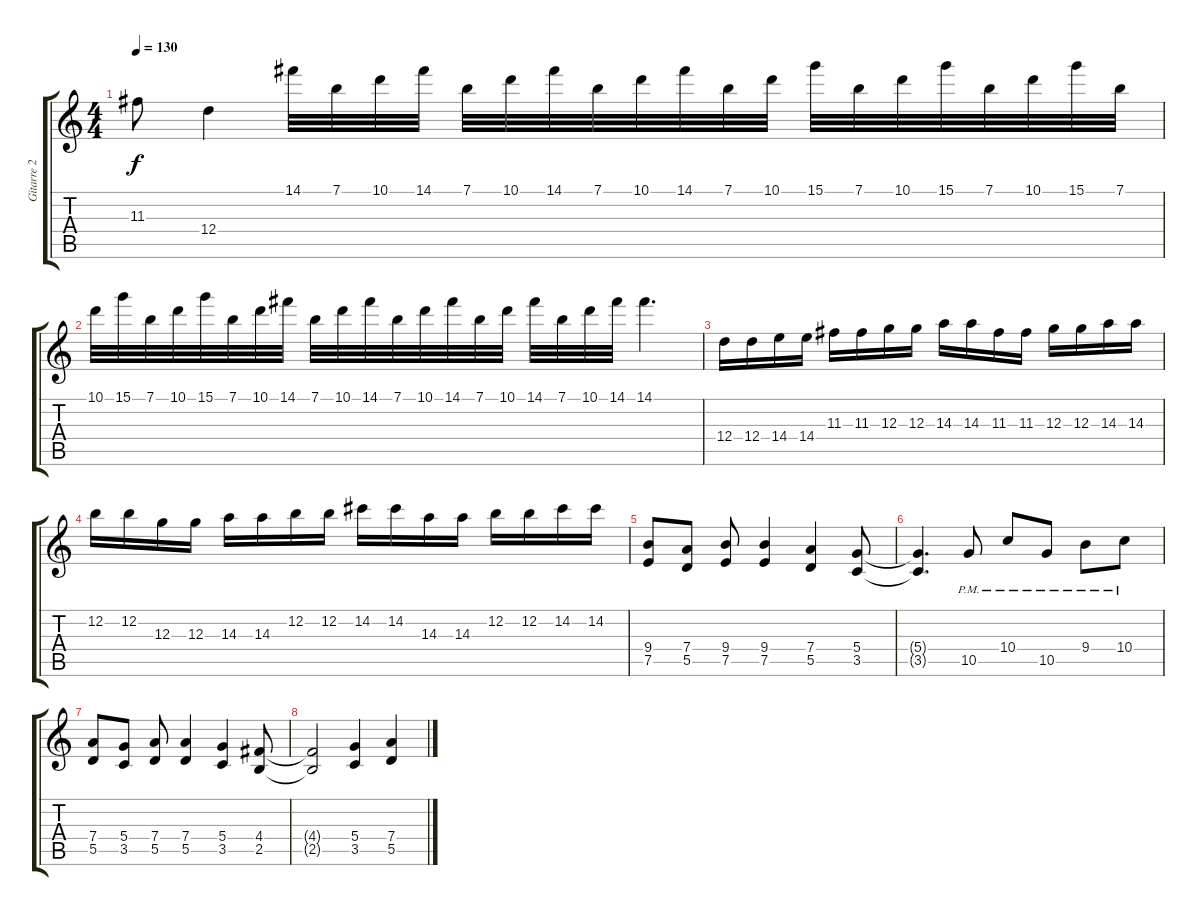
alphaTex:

\track ("Gitarre 2" "Gitarre 2") {instrument overdrivenguitar}
\staff {score tabs}
\tuning (E4 B3 G3 D3 A2 E2) {hide}
\ts (4 4)
\tempo 130
\clef g2
\ks c
11.3.8{dy f} 12.4.4 14.1.32 7.1.32 10.1.32 14.1.32 7.1.32 10.1.32 14.1.32 7.1.32 10.1.32 14.1.32 7.1.32 10.1.32 15.1.32 7.1.32 10.1.32 15.1.32 7.1.32 10.1.32 15.1.32 7.1.32 |
10.1.32 15.1.32 7.1.32 10.1.32 15.1.32 7.1.32 10.1.32 14.1.32 7.1.32 10.1.32 14.1.32 7.1.32 10.1.32 14.1.32 7.1.32 10.1.32 14.1.32 7.1.32 10.1.32 14.1.32 14.1.4{d} |
12.4.16 12.4.16 14.4.16 14.4.16 11.3.16 11.3.16 12.3.16 12.3.16 14.3.16 14.3.16 11.3.16 11.3.16 12.3.16 12.3.16 14.3.16 14.3.16 |
12.2.16 12.2.16 12.3.16 12.3.16 14.3.16 14.3.16 12.2.16 12.2.16 14.2.16 14.2.16 14.3.16 14.3.16 12.2.16 12.2.16 14.2.16 14.2.16 |
(9.4 7.5).8 (7.4 5.5).8 (9.4 7.5).8 (9.4 7.5).4 (7.4 5.5).4 (5.4 3.5).8 |
(5.4{t} 3.5{t}).4{d} 10.5{pm}.8 10.4{pm}.8 10.5{pm}.8 9.4{pm}.8 10.4{pm}.8 |
(7.4 5.5).8 (5.4 3.5).8 (7.4 5.5).8 (7.4 5.5).4 (5.4 3.5).4 (4.4 2.5).8 |
(4.4{t} 2.5{t}).2 (5.4 3.5).4 (7.4 5.5).4
